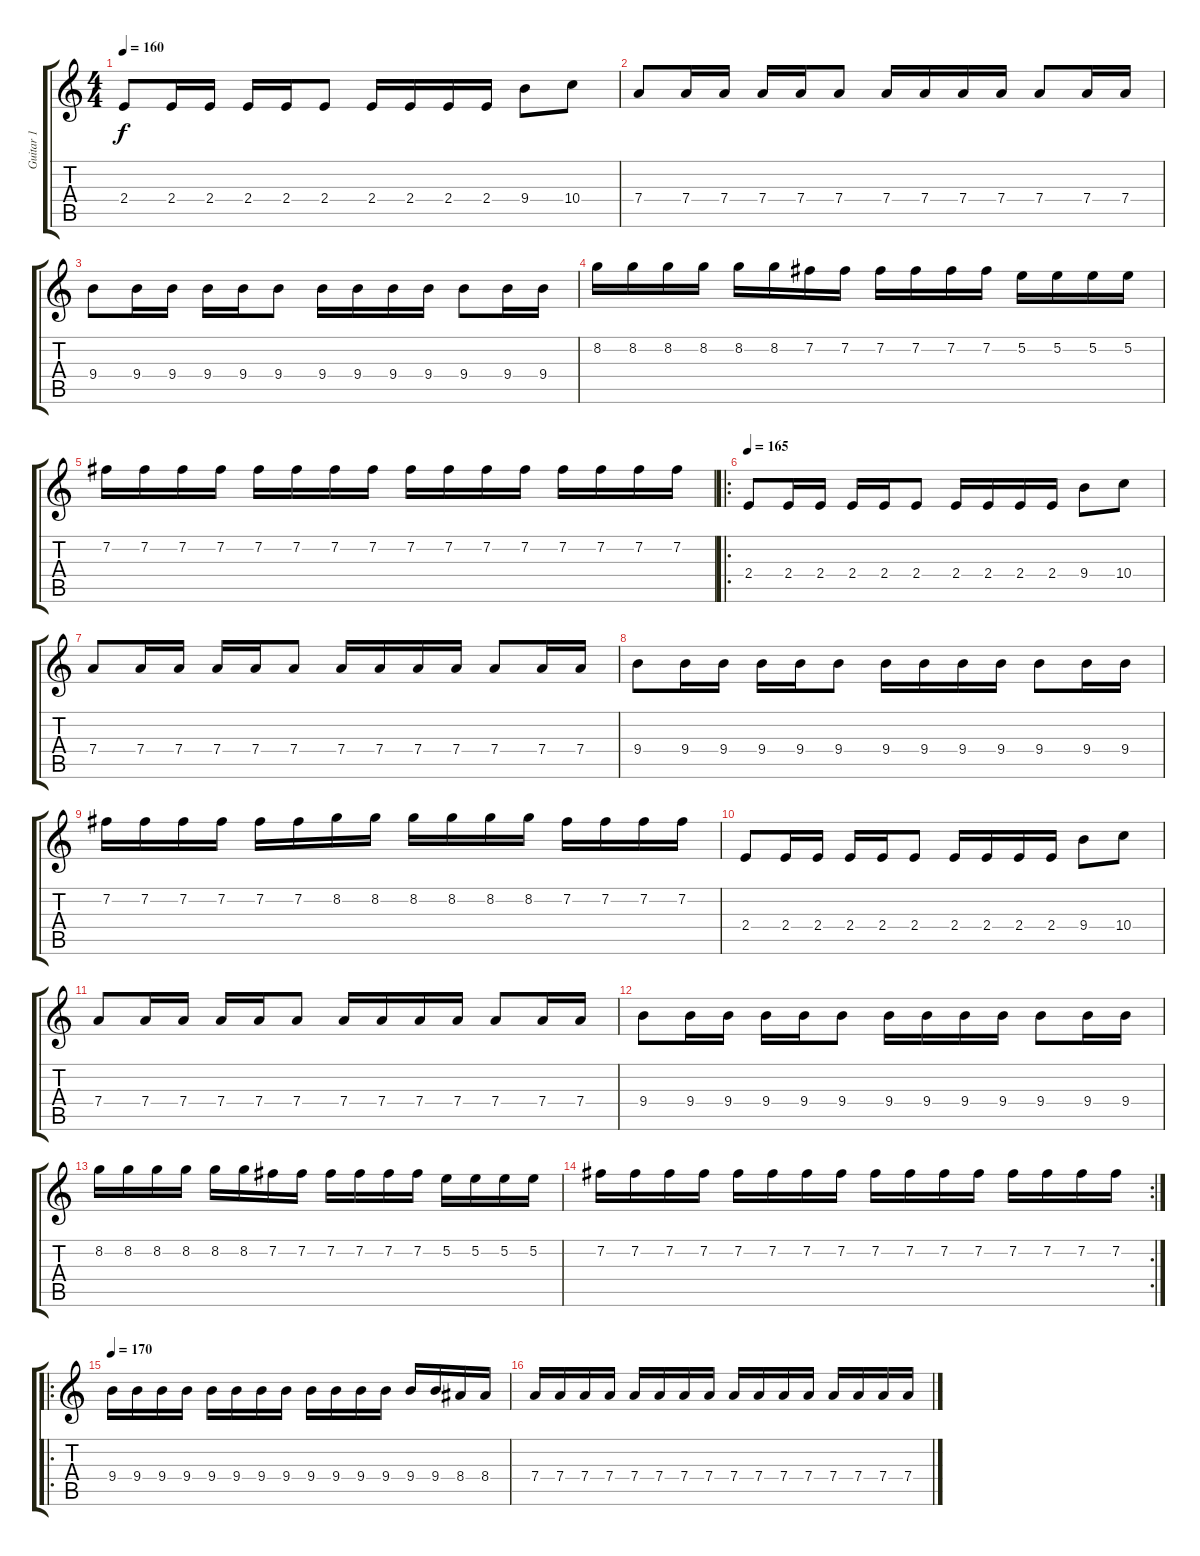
\track ("Guitar 1" "Guitar 1") {instrument distortionguitar}
\staff {score tabs}
\tuning (E4 B3 G3 D3 A2 E2) {hide}
\ts (4 4)
\tempo 160
\clef g2
\ks c
2.4.8{dy f} 2.4.16 2.4.16 2.4.16 2.4.16 2.4.8 2.4.16 2.4.16 2.4.16 2.4.16 9.4.8 10.4.8 |
7.4.8 7.4.16 7.4.16 7.4.16 7.4.16 7.4.8 7.4.16 7.4.16 7.4.16 7.4.16 7.4.8 7.4.16 7.4.16 |
9.4.8 9.4.16 9.4.16 9.4.16 9.4.16 9.4.8 9.4.16 9.4.16 9.4.16 9.4.16 9.4.8 9.4.16 9.4.16 |
8.2.16 8.2.16 8.2.16 8.2.16 8.2.16 8.2.16 7.2.16 7.2.16 7.2.16 7.2.16 7.2.16 7.2.16 5.2.16 5.2.16 5.2.16 5.2.16 |
7.2.16 7.2.16 7.2.16 7.2.16 7.2.16 7.2.16 7.2.16 7.2.16 7.2.16 7.2.16 7.2.16 7.2.16 7.2.16 7.2.16 7.2.16 7.2.16 |
\ro
\tempo 165
2.4.8 2.4.16 2.4.16 2.4.16 2.4.16 2.4.8 2.4.16 2.4.16 2.4.16 2.4.16 9.4.8 10.4.8 |
7.4.8 7.4.16 7.4.16 7.4.16 7.4.16 7.4.8 7.4.16 7.4.16 7.4.16 7.4.16 7.4.8 7.4.16 7.4.16 |
9.4.8 9.4.16 9.4.16 9.4.16 9.4.16 9.4.8 9.4.16 9.4.16 9.4.16 9.4.16 9.4.8 9.4.16 9.4.16 |
7.2.16 7.2.16 7.2.16 7.2.16 7.2.16 7.2.16 8.2.16 8.2.16 8.2.16 8.2.16 8.2.16 8.2.16 7.2.16 7.2.16 7.2.16 7.2.16 |
2.4.8 2.4.16 2.4.16 2.4.16 2.4.16 2.4.8 2.4.16 2.4.16 2.4.16 2.4.16 9.4.8 10.4.8 |
7.4.8 7.4.16 7.4.16 7.4.16 7.4.16 7.4.8 7.4.16 7.4.16 7.4.16 7.4.16 7.4.8 7.4.16 7.4.16 |
9.4.8 9.4.16 9.4.16 9.4.16 9.4.16 9.4.8 9.4.16 9.4.16 9.4.16 9.4.16 9.4.8 9.4.16 9.4.16 |
8.2.16 8.2.16 8.2.16 8.2.16 8.2.16 8.2.16 7.2.16 7.2.16 7.2.16 7.2.16 7.2.16 7.2.16 5.2.16 5.2.16 5.2.16 5.2.16 |
\rc 2
7.2.16 7.2.16 7.2.16 7.2.16 7.2.16 7.2.16 7.2.16 7.2.16 7.2.16 7.2.16 7.2.16 7.2.16 7.2.16 7.2.16 7.2.16 7.2.16 |
\ro
\tempo 170
9.4.16 9.4.16 9.4.16 9.4.16 9.4.16 9.4.16 9.4.16 9.4.16 9.4.16 9.4.16 9.4.16 9.4.16 9.4.16 9.4.16 8.4.16 8.4.16 |
7.4.16 7.4.16 7.4.16 7.4.16 7.4.16 7.4.16 7.4.16 7.4.16 7.4.16 7.4.16 7.4.16 7.4.16 7.4.16 7.4.16 7.4.16 7.4.16
